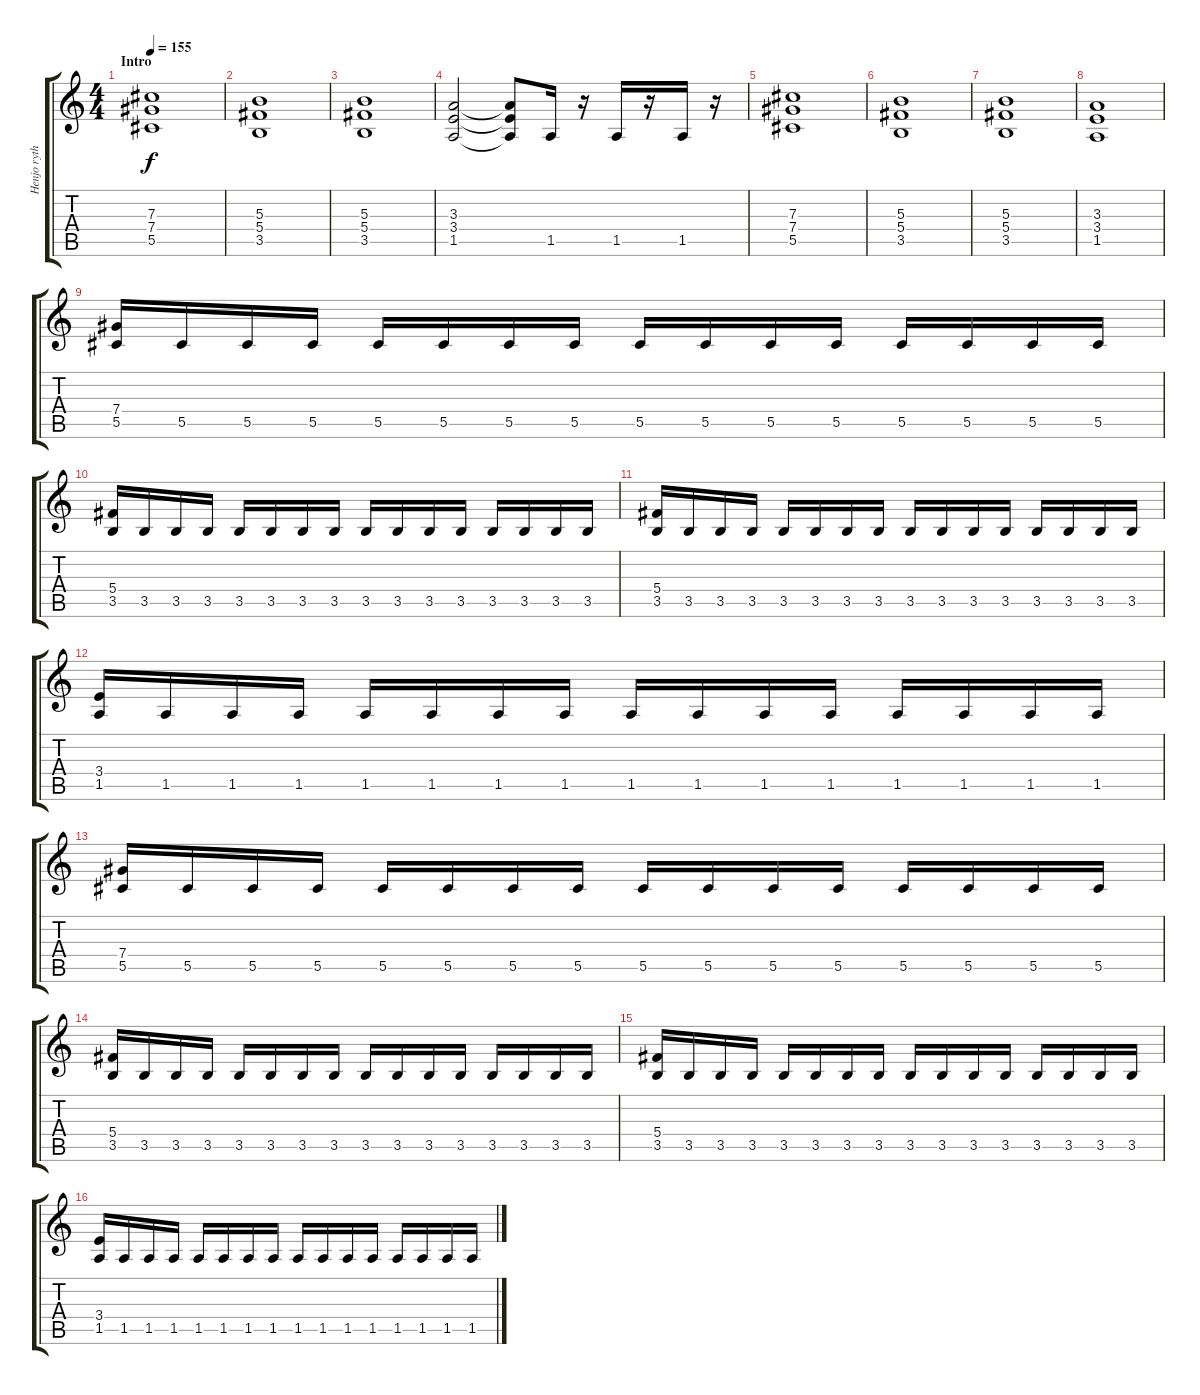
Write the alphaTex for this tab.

\track ("Henjo rythm" "Henjo ryth") {instrument distortionguitar}
\staff {score tabs}
\tuning (Eb4 Bb3 Gb3 Db3 Ab2 Eb2) {hide}
\ts (4 4)
\section ("" "Intro")
\tempo 155
\clef g2
\ks c
(7.3 7.4 5.5).1{txt "" dy f instrument distortionguitar} |
(5.3 5.4 3.5).1 |
(5.3 5.4 3.5).1 |
(3.3 3.4 1.5).2 (3.3{t} 3.4{t} 1.5{t}).8 1.5.16 r.16 1.5.16 r.16 1.5.16 r.16 |
(7.3 7.4 5.5).1 |
(5.3 5.4 3.5).1 |
(5.3 5.4 3.5).1 |
(3.3 3.4 1.5).1 |
(7.4 5.5).16 5.5.16 5.5.16 5.5.16 5.5.16 5.5.16 5.5.16 5.5.16 5.5.16 5.5.16 5.5.16 5.5.16 5.5.16 5.5.16 5.5.16 5.5.16 |
(5.4 3.5).16 3.5.16 3.5.16 3.5.16 3.5.16 3.5.16 3.5.16 3.5.16 3.5.16 3.5.16 3.5.16 3.5.16 3.5.16 3.5.16 3.5.16 3.5.16 |
(5.4 3.5).16 3.5.16 3.5.16 3.5.16 3.5.16 3.5.16 3.5.16 3.5.16 3.5.16 3.5.16 3.5.16 3.5.16 3.5.16 3.5.16 3.5.16 3.5.16 |
(3.4 1.5).16 1.5.16 1.5.16 1.5.16 1.5.16 1.5.16 1.5.16 1.5.16 1.5.16 1.5.16 1.5.16 1.5.16 1.5.16 1.5.16 1.5.16 1.5.16 |
(7.4 5.5).16 5.5.16 5.5.16 5.5.16 5.5.16 5.5.16 5.5.16 5.5.16 5.5.16 5.5.16 5.5.16 5.5.16 5.5.16 5.5.16 5.5.16 5.5.16 |
(5.4 3.5).16 3.5.16 3.5.16 3.5.16 3.5.16 3.5.16 3.5.16 3.5.16 3.5.16 3.5.16 3.5.16 3.5.16 3.5.16 3.5.16 3.5.16 3.5.16 |
(5.4 3.5).16 3.5.16 3.5.16 3.5.16 3.5.16 3.5.16 3.5.16 3.5.16 3.5.16 3.5.16 3.5.16 3.5.16 3.5.16 3.5.16 3.5.16 3.5.16 |
(3.4 1.5).16 1.5.16 1.5.16 1.5.16 1.5.16 1.5.16 1.5.16 1.5.16 1.5.16 1.5.16 1.5.16 1.5.16 1.5.16 1.5.16 1.5.16 1.5.16
